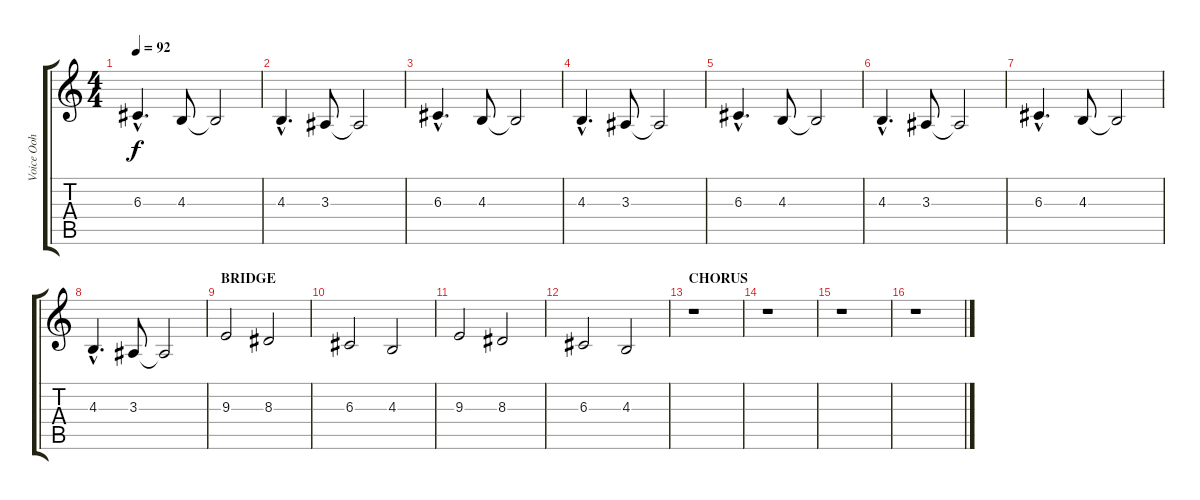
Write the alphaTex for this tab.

\track ("Voice Ooh 1" "Voice Ooh ") {instrument lead6voice}
\staff {score tabs}
\tuning (E4 B3 G3 D3 A2 E2) {hide}
\ts (4 4)
\tempo 92
\clef g2
\ks c
6.3{hac}.4{d dy f} 4.3.8 4.3{t}.2 |
4.3{hac}.4{d} 3.3.8 3.3{t}.2 |
6.3{hac}.4{d} 4.3.8 4.3{t}.2 |
4.3{hac}.4{d} 3.3.8 3.3{t}.2 |
6.3{hac}.4{d} 4.3.8 4.3{t}.2 |
4.3{hac}.4{d} 3.3.8 3.3{t}.2 |
6.3{hac}.4{d} 4.3.8 4.3{t}.2 |
4.3{hac}.4{d} 3.3.8 3.3{t}.2 |
\section ("" "BRIDGE")
9.3.2 8.3.2 |
6.3.2 4.3.2 |
9.3.2 8.3.2 |
6.3.2 4.3.2 |
\section ("" "CHORUS")
r.1 |
r.1 |
r.1 |
r.1
